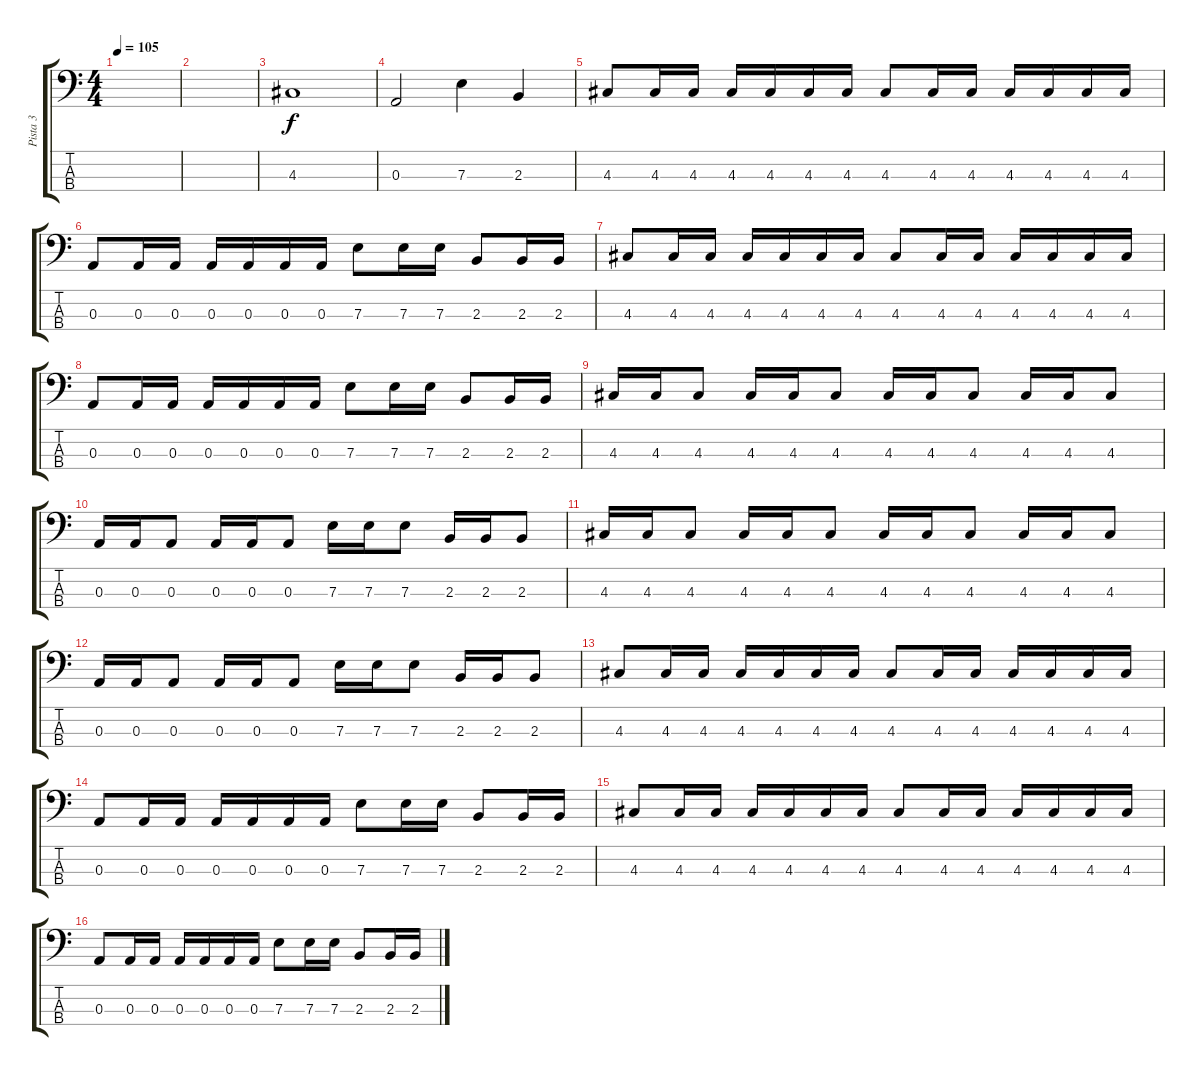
\track ("Pista 3" "Pista 3") {instrument electricbasspick}
\staff {score tabs}
\tuning (G2 D2 A1 E1) {hide}
\ts (4 4)
\tempo 105
\clef f4
\ks c
|
|
4.3.1 |
0.3.2 7.3.4 2.3.4 |
4.3.8 4.3.16 4.3.16 4.3.16 4.3.16 4.3.16 4.3.16 4.3.8 4.3.16 4.3.16 4.3.16 4.3.16 4.3.16 4.3.16 |
0.3.8 0.3.16 0.3.16 0.3.16 0.3.16 0.3.16 0.3.16 7.3.8 7.3.16 7.3.16 2.3.8 2.3.16 2.3.16 |
4.3.8 4.3.16 4.3.16 4.3.16 4.3.16 4.3.16 4.3.16 4.3.8 4.3.16 4.3.16 4.3.16 4.3.16 4.3.16 4.3.16 |
0.3.8 0.3.16 0.3.16 0.3.16 0.3.16 0.3.16 0.3.16 7.3.8 7.3.16 7.3.16 2.3.8 2.3.16 2.3.16 |
4.3.16 4.3.16 4.3.8 4.3.16 4.3.16 4.3.8 4.3.16 4.3.16 4.3.8 4.3.16 4.3.16 4.3.8 |
0.3.16 0.3.16 0.3.8 0.3.16 0.3.16 0.3.8 7.3.16 7.3.16 7.3.8 2.3.16 2.3.16 2.3.8 |
4.3.16 4.3.16 4.3.8 4.3.16 4.3.16 4.3.8 4.3.16 4.3.16 4.3.8 4.3.16 4.3.16 4.3.8 |
0.3.16 0.3.16 0.3.8 0.3.16 0.3.16 0.3.8 7.3.16 7.3.16 7.3.8 2.3.16 2.3.16 2.3.8 |
4.3.8 4.3.16 4.3.16 4.3.16 4.3.16 4.3.16 4.3.16 4.3.8 4.3.16 4.3.16 4.3.16 4.3.16 4.3.16 4.3.16 |
0.3.8 0.3.16 0.3.16 0.3.16 0.3.16 0.3.16 0.3.16 7.3.8 7.3.16 7.3.16 2.3.8 2.3.16 2.3.16 |
4.3.8 4.3.16 4.3.16 4.3.16 4.3.16 4.3.16 4.3.16 4.3.8 4.3.16 4.3.16 4.3.16 4.3.16 4.3.16 4.3.16 |
0.3.8 0.3.16 0.3.16 0.3.16 0.3.16 0.3.16 0.3.16 7.3.8 7.3.16 7.3.16 2.3.8 2.3.16 2.3.16
